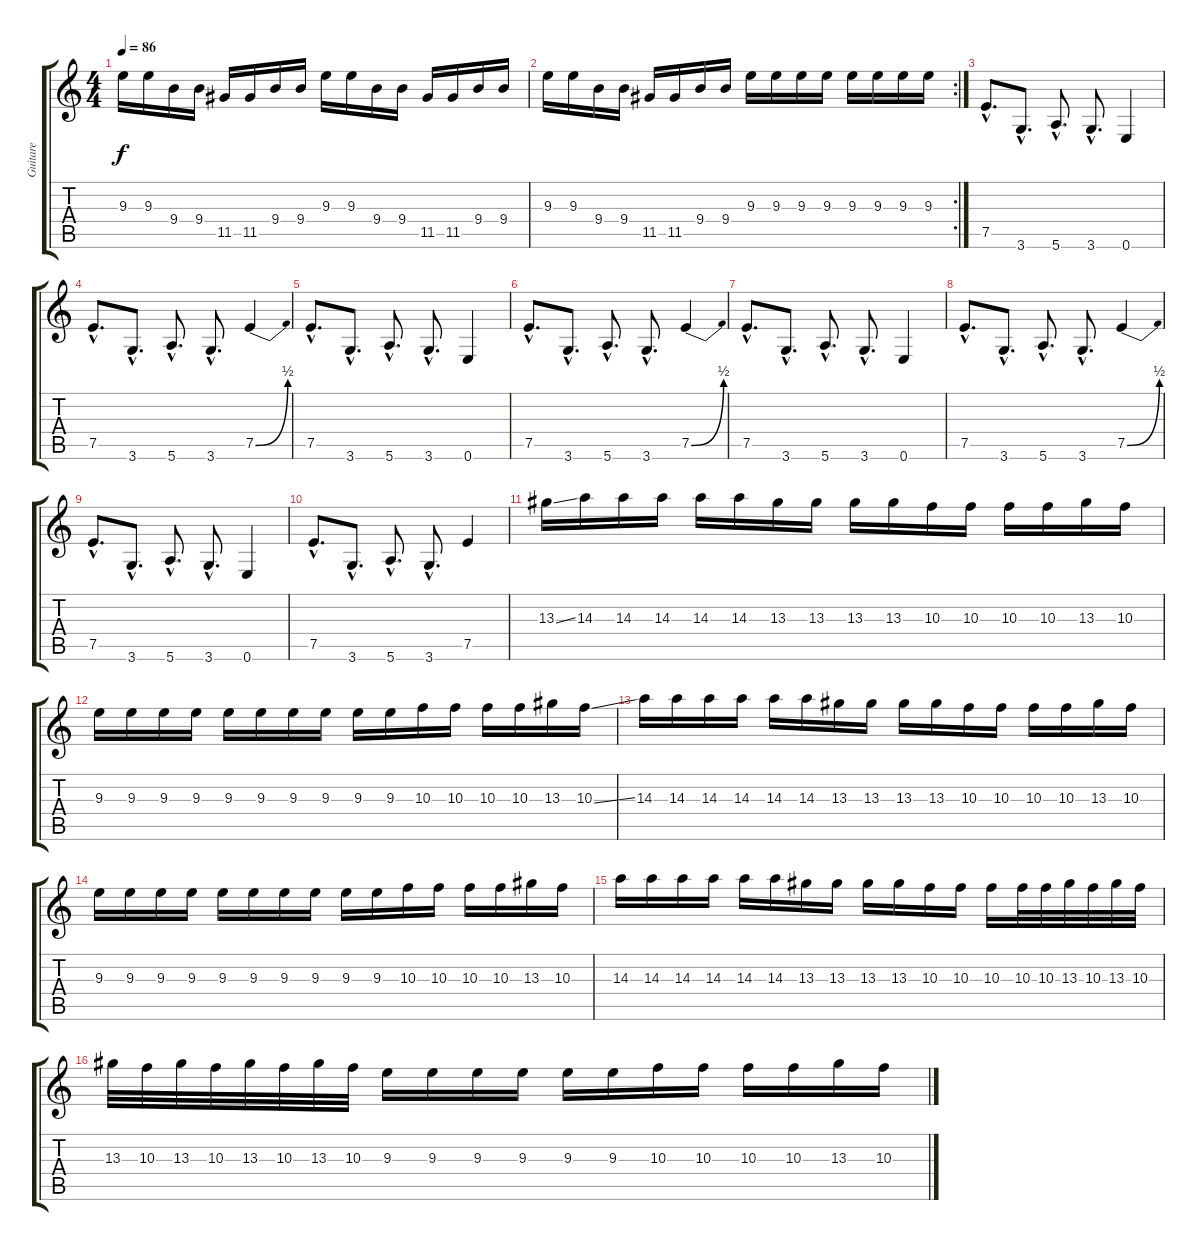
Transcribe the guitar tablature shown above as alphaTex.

\track ("Guitare" "Guitare") {instrument distortionguitar}
\staff {score tabs}
\tuning (E4 B3 G3 D3 A2 E2) {hide}
\ts (4 4)
\tempo 86
\clef g2
\ks c
9.3.16{dy f} 9.3.16 9.4.16 9.4.16 11.5.16 11.5.16 9.4.16 9.4.16 9.3.16 9.3.16 9.4.16 9.4.16 11.5.16 11.5.16 9.4.16 9.4.16 |
\rc 2
9.3.16 9.3.16 9.4.16 9.4.16 11.5.16 11.5.16 9.4.16 9.4.16 9.3.16 9.3.16 9.3.16 9.3.16 9.3.16 9.3.16 9.3.16 9.3.16 |
7.5{hac}.8{d} 3.6{hac}.8{d} 5.6{hac}.8{d} 3.6{hac}.8{d} 0.6.4 |
7.5{hac}.8{d} 3.6{hac}.8{d} 5.6{hac}.8{d} 3.6{hac}.8{d} 7.5{be (bend 0 0 60 2)}.4 |
7.5{hac}.8{d} 3.6{hac}.8{d} 5.6{hac}.8{d} 3.6{hac}.8{d} 0.6.4 |
7.5{hac}.8{d} 3.6{hac}.8{d} 5.6{hac}.8{d} 3.6{hac}.8{d} 7.5{be (bend 0 0 60 2)}.4 |
7.5{hac}.8{d} 3.6{hac}.8{d} 5.6{hac}.8{d} 3.6{hac}.8{d} 0.6.4 |
7.5{hac}.8{d} 3.6{hac}.8{d} 5.6{hac}.8{d} 3.6{hac}.8{d} 7.5{be (bend 0 0 60 2)}.4 |
7.5{hac}.8{d} 3.6{hac}.8{d} 5.6{hac}.8{d} 3.6{hac}.8{d} 0.6.4 |
7.5{hac}.8{d} 3.6{hac}.8{d} 5.6{hac}.8{d} 3.6{hac}.8{d} 7.5.4 |
13.3{ss}.16 14.3.16 14.3.16 14.3.16 14.3.16 14.3.16 13.3.16 13.3.16 13.3.16 13.3.16 10.3.16 10.3.16 10.3.16 10.3.16 13.3.16 10.3.16 |
9.3.16 9.3.16 9.3.16 9.3.16 9.3.16 9.3.16 9.3.16 9.3.16 9.3.16 9.3.16 10.3.16 10.3.16 10.3.16 10.3.16 13.3.16 10.3{ss}.16 |
14.3.16 14.3.16 14.3.16 14.3.16 14.3.16 14.3.16 13.3.16 13.3.16 13.3.16 13.3.16 10.3.16 10.3.16 10.3.16 10.3.16 13.3.16 10.3.16 |
9.3.16 9.3.16 9.3.16 9.3.16 9.3.16 9.3.16 9.3.16 9.3.16 9.3.16 9.3.16 10.3.16 10.3.16 10.3.16 10.3.16 13.3.16 10.3.16 |
14.3.16 14.3.16 14.3.16 14.3.16 14.3.16 14.3.16 13.3.16 13.3.16 13.3.16 13.3.16 10.3.16 10.3.16 10.3.16 10.3.32 10.3.32 13.3.32 10.3.32 13.3.32 10.3.32 |
13.3.32 10.3.32 13.3.32 10.3.32 13.3.32 10.3.32 13.3.32 10.3.32 9.3.16 9.3.16 9.3.16 9.3.16 9.3.16 9.3.16 10.3.16 10.3.16 10.3.16 10.3.16 13.3.16 10.3.16
